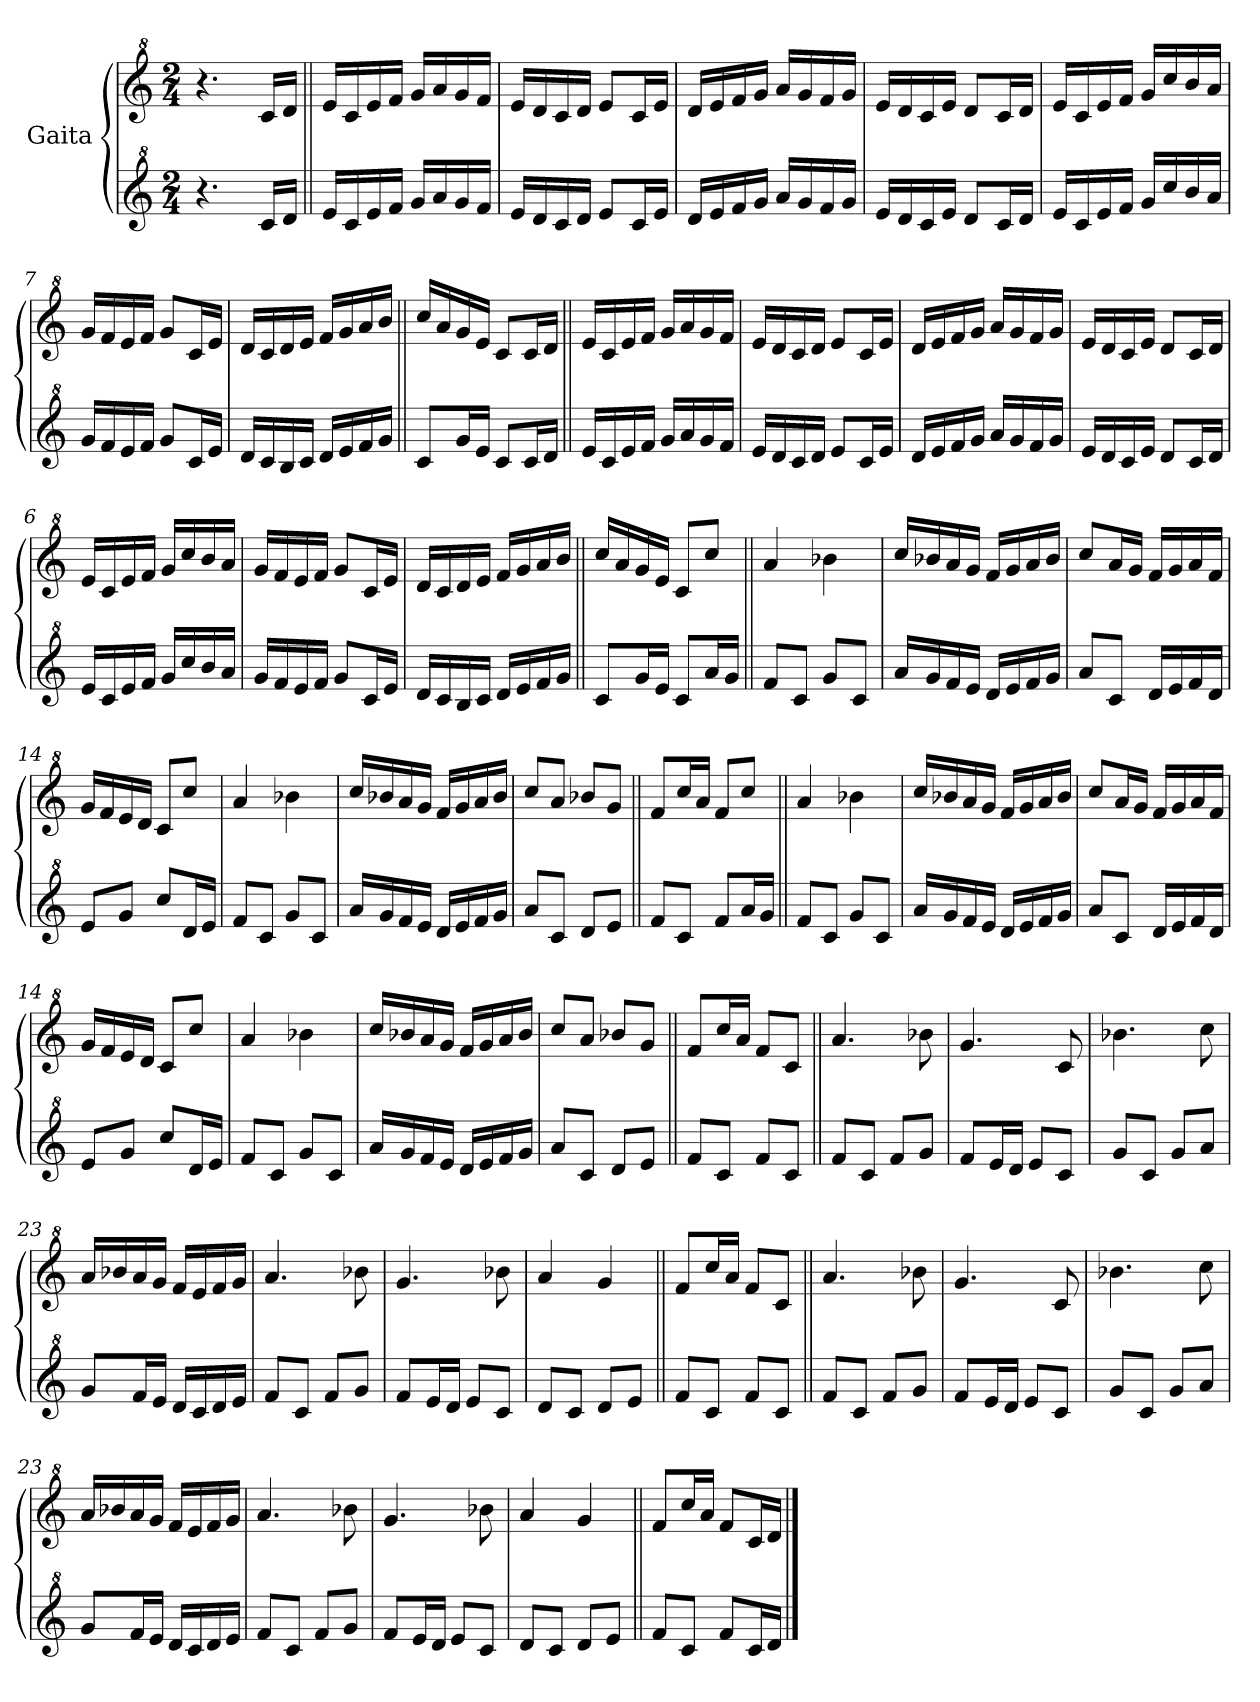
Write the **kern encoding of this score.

**kern	**kern
*part2	*part1
*staff2	*staff1
*I"Gaita	*I"Gaita
*clefG^2	*clefG^2
*k[]	*k[]
*M2/4	*M2/4
*MM104	*MM104
=1	=1
4.r	4.r
16cc/LL	16cc/LL
16dd/JJ	16dd/JJ
=2||	=2||
16ee/LL	16ee/LL
16cc/	16cc/
16ee/	16ee/
16ff/JJ	16ff/JJ
16gg/LL	16gg/LL
16aa/	16aa/
16gg/	16gg/
16ff/JJ	16ff/JJ
=3	=3
16ee/LL	16ee/LL
16dd/	16dd/
16cc/	16cc/
16dd/JJ	16dd/JJ
8ee/L	8ee/L
16cc/L	16cc/L
16ee/JJ	16ee/JJ
=4	=4
16dd/LL	16dd/LL
16ee/	16ee/
16ff/	16ff/
16gg/JJ	16gg/JJ
16aa/LL	16aa/LL
16gg/	16gg/
16ff/	16ff/
16gg/JJ	16gg/JJ
=5	=5
16ee/LL	16ee/LL
16dd/	16dd/
16cc/	16cc/
16ee/JJ	16ee/JJ
8dd/L	8dd/L
16cc/L	16cc/L
16dd/JJ	16dd/JJ
=6	=6
16ee/LL	16ee/LL
16cc/	16cc/
16ee/	16ee/
16ff/JJ	16ff/JJ
16gg/LL	16gg/LL
16ccc/	16ccc/
16bb/	16bb/
16aa/JJ	16aa/JJ
!!LO:LB:g=z
=7	=7
16gg/LL	16gg/LL
16ff/	16ff/
16ee/	16ee/
16ff/JJ	16ff/JJ
8gg/L	8gg/L
16cc/L	16cc/L
16ee/JJ	16ee/JJ
=8	=8
16dd/LL	16dd/LL
16cc/	16cc/
16b/	16dd/
16cc/JJ	16ee/JJ
16dd/LL	16ff/LL
16ee/	16gg/
16ff/	16aa/
16gg/JJ	16bb/JJ
=9||	=9||
8cc/L	16ccc/LL
.	16aa/
16gg/L	16gg/
16ee/JJ	16ee/JJ
8cc/L	8cc/L
16cc/L	16cc/L
16dd/JJ	16dd/JJ
=2||	=2||
16ee/LL	16ee/LL
16cc/	16cc/
16ee/	16ee/
16ff/JJ	16ff/JJ
16gg/LL	16gg/LL
16aa/	16aa/
16gg/	16gg/
16ff/JJ	16ff/JJ
=3	=3
16ee/LL	16ee/LL
16dd/	16dd/
16cc/	16cc/
16dd/JJ	16dd/JJ
8ee/L	8ee/L
16cc/L	16cc/L
16ee/JJ	16ee/JJ
=4	=4
16dd/LL	16dd/LL
16ee/	16ee/
16ff/	16ff/
16gg/JJ	16gg/JJ
16aa/LL	16aa/LL
16gg/	16gg/
16ff/	16ff/
16gg/JJ	16gg/JJ
=5	=5
16ee/LL	16ee/LL
16dd/	16dd/
16cc/	16cc/
16ee/JJ	16ee/JJ
8dd/L	8dd/L
16cc/L	16cc/L
16dd/JJ	16dd/JJ
=6	=6
16ee/LL	16ee/LL
16cc/	16cc/
16ee/	16ee/
16ff/JJ	16ff/JJ
16gg/LL	16gg/LL
16ccc/	16ccc/
16bb/	16bb/
16aa/JJ	16aa/JJ
!!LO:LB:g=z
=7	=7
16gg/LL	16gg/LL
16ff/	16ff/
16ee/	16ee/
16ff/JJ	16ff/JJ
8gg/L	8gg/L
16cc/L	16cc/L
16ee/JJ	16ee/JJ
=8	=8
16dd/LL	16dd/LL
16cc/	16cc/
16b/	16dd/
16cc/JJ	16ee/JJ
16dd/LL	16ff/LL
16ee/	16gg/
16ff/	16aa/
16gg/JJ	16bb/JJ
=10||	=10||
8cc/L	16ccc/LL
.	16aa/
16gg/L	16gg/
16ee/JJ	16ee/JJ
8cc/L	8cc/L
16aa/L	8ccc/J
16gg/JJ	.
=11||	=11||
8ff/L	4aa/
8cc/J	.
8gg/L	4bb-X\
8cc/J	.
=12	=12
16aa/LL	16ccc/LL
16gg/	16bb-X/
16ff/	16aa/
16ee/JJ	16gg/JJ
16dd/LL	16ff/LL
16ee/	16gg/
16ff/	16aa/
16gg/JJ	16bb-/JJ
!!LO:LB:g=z
=13	=13
8aa/L	8ccc/L
8cc/J	16aa/L
.	16gg/JJ
16dd/LL	16ff/LL
16ee/	16gg/
16ff/	16aa/
16dd/JJ	16ff/JJ
=14	=14
8ee/L	16gg/LL
.	16ff/
8gg/J	16ee/
.	16dd/JJ
8ccc/L	8cc/L
16dd/L	8ccc/J
16ee/JJ	.
=15	=15
8ff/L	4aa/
8cc/J	.
8gg/L	4bb-X\
8cc/J	.
=16	=16
16aa/LL	16ccc/LL
16gg/	16bb-X/
16ff/	16aa/
16ee/JJ	16gg/JJ
16dd/LL	16ff/LL
16ee/	16gg/
16ff/	16aa/
16gg/JJ	16bb-/JJ
=17	=17
8aa/L	8ccc/L
8cc/J	8aa/J
8dd/L	8bb-X/L
8ee/J	8gg/J
=18||	=18||
8ff/L	8ff/L
8cc/J	16ccc/L
.	16aa/JJ
8ff/L	8ff/L
16aa/L	8ccc/J
16gg/JJ	.
=11||	=11||
8ff/L	4aa/
8cc/J	.
8gg/L	4bb-X\
8cc/J	.
=12	=12
16aa/LL	16ccc/LL
16gg/	16bb-X/
16ff/	16aa/
16ee/JJ	16gg/JJ
16dd/LL	16ff/LL
16ee/	16gg/
16ff/	16aa/
16gg/JJ	16bb-/JJ
!!LO:LB:g=z
=13	=13
8aa/L	8ccc/L
8cc/J	16aa/L
.	16gg/JJ
16dd/LL	16ff/LL
16ee/	16gg/
16ff/	16aa/
16dd/JJ	16ff/JJ
=14	=14
8ee/L	16gg/LL
.	16ff/
8gg/J	16ee/
.	16dd/JJ
8ccc/L	8cc/L
16dd/L	8ccc/J
16ee/JJ	.
=15	=15
8ff/L	4aa/
8cc/J	.
8gg/L	4bb-X\
8cc/J	.
=16	=16
16aa/LL	16ccc/LL
16gg/	16bb-X/
16ff/	16aa/
16ee/JJ	16gg/JJ
16dd/LL	16ff/LL
16ee/	16gg/
16ff/	16aa/
16gg/JJ	16bb-/JJ
=17	=17
8aa/L	8ccc/L
8cc/J	8aa/J
8dd/L	8bb-X/L
8ee/J	8gg/J
=19||	=19||
8ff/L	8ff/L
8cc/J	16ccc/L
.	16aa/JJ
8ff/L	8ff/L
8cc/J	8cc/J
=20||	=20||
8ff/L	4.aa/
8cc/J	.
8ff/L	.
8gg/J	8bb-X\
!!LO:LB:g=z
=21	=21
8ff/L	4.gg/
16ee/L	.
16dd/JJ	.
8ee/L	.
8cc/J	8cc/
=22	=22
8gg/L	4.bb-X\
8cc/J	.
8gg/L	.
8aa/J	8ccc\
=23	=23
8gg/L	16aa/LL
.	16bb-X/
16ff/L	16aa/
16ee/JJ	16gg/JJ
16dd/LL	16ff/LL
16cc/	16ee/
16dd/	16ff/
16ee/JJ	16gg/JJ
=24	=24
8ff/L	4.aa/
8cc/J	.
8ff/L	.
8gg/J	8bb-X\
=25	=25
8ff/L	4.gg/
16ee/L	.
16dd/JJ	.
8ee/L	.
8cc/J	8bb-X\
=26	=26
8dd/L	4aa/
8cc/J	.
8dd/L	4gg/
8ee/J	.
=27||	=27||
8ff/L	8ff/L
8cc/J	16ccc/L
.	16aa/JJ
8ff/L	8ff/L
8cc/J	8cc/J
=20||	=20||
8ff/L	4.aa/
8cc/J	.
8ff/L	.
8gg/J	8bb-X\
!!LO:LB:g=z
=21	=21
8ff/L	4.gg/
16ee/L	.
16dd/JJ	.
8ee/L	.
8cc/J	8cc/
=22	=22
8gg/L	4.bb-X\
8cc/J	.
8gg/L	.
8aa/J	8ccc\
=23	=23
8gg/L	16aa/LL
.	16bb-X/
16ff/L	16aa/
16ee/JJ	16gg/JJ
16dd/LL	16ff/LL
16cc/	16ee/
16dd/	16ff/
16ee/JJ	16gg/JJ
=24	=24
8ff/L	4.aa/
8cc/J	.
8ff/L	.
8gg/J	8bb-X\
=25	=25
8ff/L	4.gg/
16ee/L	.
16dd/JJ	.
8ee/L	.
8cc/J	8bb-X\
=26	=26
8dd/L	4aa/
8cc/J	.
8dd/L	4gg/
8ee/J	.
=28||	=28||
8ff/L	8ff/L
8cc/J	16ccc/L
.	16aa/JJ
8ff/L	8ff/L
16cc/L	16cc/L
16dd/JJ	16dd/JJ
==	==
*-	*-
